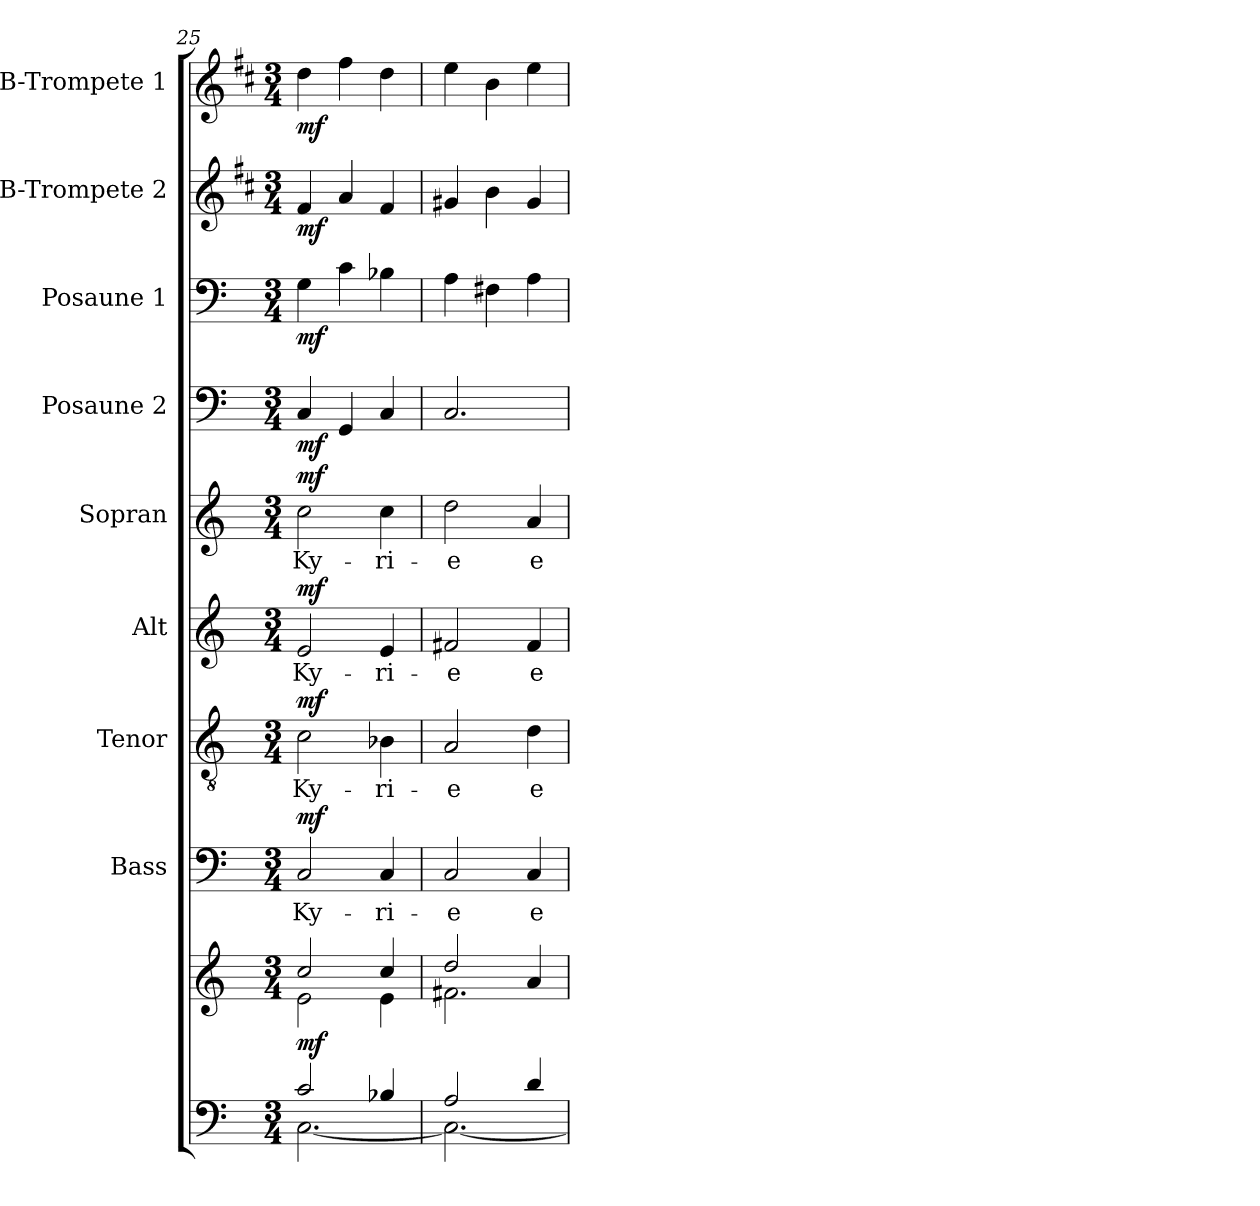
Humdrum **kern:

**kern	**kern	**dynam	**kern	**text	**dynam	**kern	**text	**dynam	**kern	**text	**dynam	**kern	**text	**dynam	**kern	**dynam	**kern	**dynam	**kern	**dynam	**kern	**dynam
*part9	*part9	*part9	*part8	*part8	*part8	*part7	*part7	*part7	*part6	*part6	*part6	*part5	*part5	*part5	*part4	*part4	*part3	*part3	*part2	*part2	*part1	*part1
*staff10	*staff9	*staff9/10	*staff8	*staff8	*staff8	*staff7	*staff7	*staff7	*staff6	*staff6	*staff6	*staff5	*staff5	*staff5	*staff4	*staff4	*staff3	*staff3	*staff2	*staff2	*staff1	*staff1
*	*	*	*I"Bass	*	*	*I"Tenor	*	*	*I"Alt	*	*	*I"Sopran	*	*	*I"Posaune 2	*	*I"Posaune 1	*	*I"B-Trompete 2	*	*I"B-Trompete 1	*
*	*	*	*I'B.	*	*	*I'T.	*	*	*I'A.	*	*	*I'S.	*	*	*I'Pos. 2	*	*I'Pos. 1	*	*I'B Trp. 2	*	*I'B Trp. 1	*
*clefF4	*clefG2	*	*clefF4	*	*	*clefGv2	*	*	*clefG2	*	*	*clefG2	*	*	*clefF4	*	*clefF4	*	*clefG2	*	*clefG2	*
*	*	*	*	*	*	*	*	*	*	*	*	*	*	*	*	*	*	*	*ITrd1c2	*	*ITrd1c2	*
*k[]	*k[]	*	*k[]	*	*	*k[]	*	*	*k[]	*	*	*k[]	*	*	*k[]	*	*k[]	*	*k[]	*	*k[]	*
*C:	*C:	*	*C:	*	*	*C:	*	*	*C:	*	*	*C:	*	*	*C:	*	*C:	*	*C:	*	*C:	*
*M3/4	*M3/4	*	*M3/4	*	*	*M3/4	*	*	*M3/4	*	*	*M3/4	*	*	*M3/4	*	*M3/4	*	*M3/4	*	*M3/4	*
=25	=25	=25	=25	=25	=25	=25	=25	=25	=25	=25	=25	=25	=25	=25	=25	=25	=25	=25	=25	=25	=25	=25
*^	*^	*	*	*	*	*	*	*	*	*	*	*	*	*	*	*	*	*	*	*	*	*
!	!	!	!	!LO:DY:b	!	!LO:LY:b	!LO:DY:a	!	!LO:LY:b	!LO:DY:a	!	!LO:LY:b	!LO:DY:a	!	!LO:LY:b	!LO:DY:a	!	!LO:DY:b	!	!LO:DY:b	!	!LO:DY:b	!	!LO:DY:b
2c/	[<2.C\	2cc/	2e\	mf	2C/	Ky-	mf	2c\	Ky-	mf	2e/	Ky-	mf	2cc\	Ky-	mf	4C/	mf	4G\	mf	4e/	mf	4cc\	mf
.	.	.	.	.	.	.	.	.	.	.	.	.	.	.	.	.	4GG/	.	4c\	.	4g/	.	4ee\	.
!	!	!	!	!	!	!LO:LY:b	!	!	!LO:LY:b	!	!	!LO:LY:b	!	!	!LO:LY:b	!	!	!	!	!	!	!	!	!
4B-X/	.	4cc/	4e\	.	4C/	-ri-	.	4B-X\	-ri-	.	4e/	-ri-	.	4cc\	-ri-	.	4C/	.	4B-X\	.	4e/	.	4cc\	.
=26	=26	=26	=26	=26	=26	=26	=26	=26	=26	=26	=26	=26	=26	=26	=26	=26	=26	=26	=26	=26	=26	=26	=26	=26
!	!	!	!	!	!	!LO:LY:b	!	!	!LO:LY:b	!	!	!LO:LY:b	!	!	!LO:LY:b	!	!	!	!	!	!	!	!	!
2A/	2.C\_	2dd/	2.f#X\	.	2C/	-e	.	2A/	-e	.	2f#X/	-e	.	2dd\	-e	.	2.C/	.	4A\	.	4f#X/	.	4dd\	.
.	.	.	.	.	.	.	.	.	.	.	.	.	.	.	.	.	.	.	4F#X\	.	4a\	.	4a\	.
!	!	!	!	!	!	!LO:LY:b	!	!	!LO:LY:b	!	!	!LO:LY:b	!	!	!LO:LY:b	!	!	!	!	!	!	!	!	!
4d/	.	4a/	.	.	4C/	e-	.	4d\	e-	.	4f#/	e-	.	4a/	e-	.	.	.	4A\	.	4f#/	.	4dd\	.
*v	*v	*	*	*	*	*	*	*	*	*	*	*	*	*	*	*	*	*	*	*	*	*	*	*
*	*v	*v	*	*	*	*	*	*	*	*	*	*	*	*	*	*	*	*	*	*	*	*	*
=	=	=	=	=	=	=	=	=	=	=	=	=	=	=	=	=	=	=	=	=	=	=
*-	*-	*-	*-	*-	*-	*-	*-	*-	*-	*-	*-	*-	*-	*-	*-	*-	*-	*-	*-	*-	*-	*-
